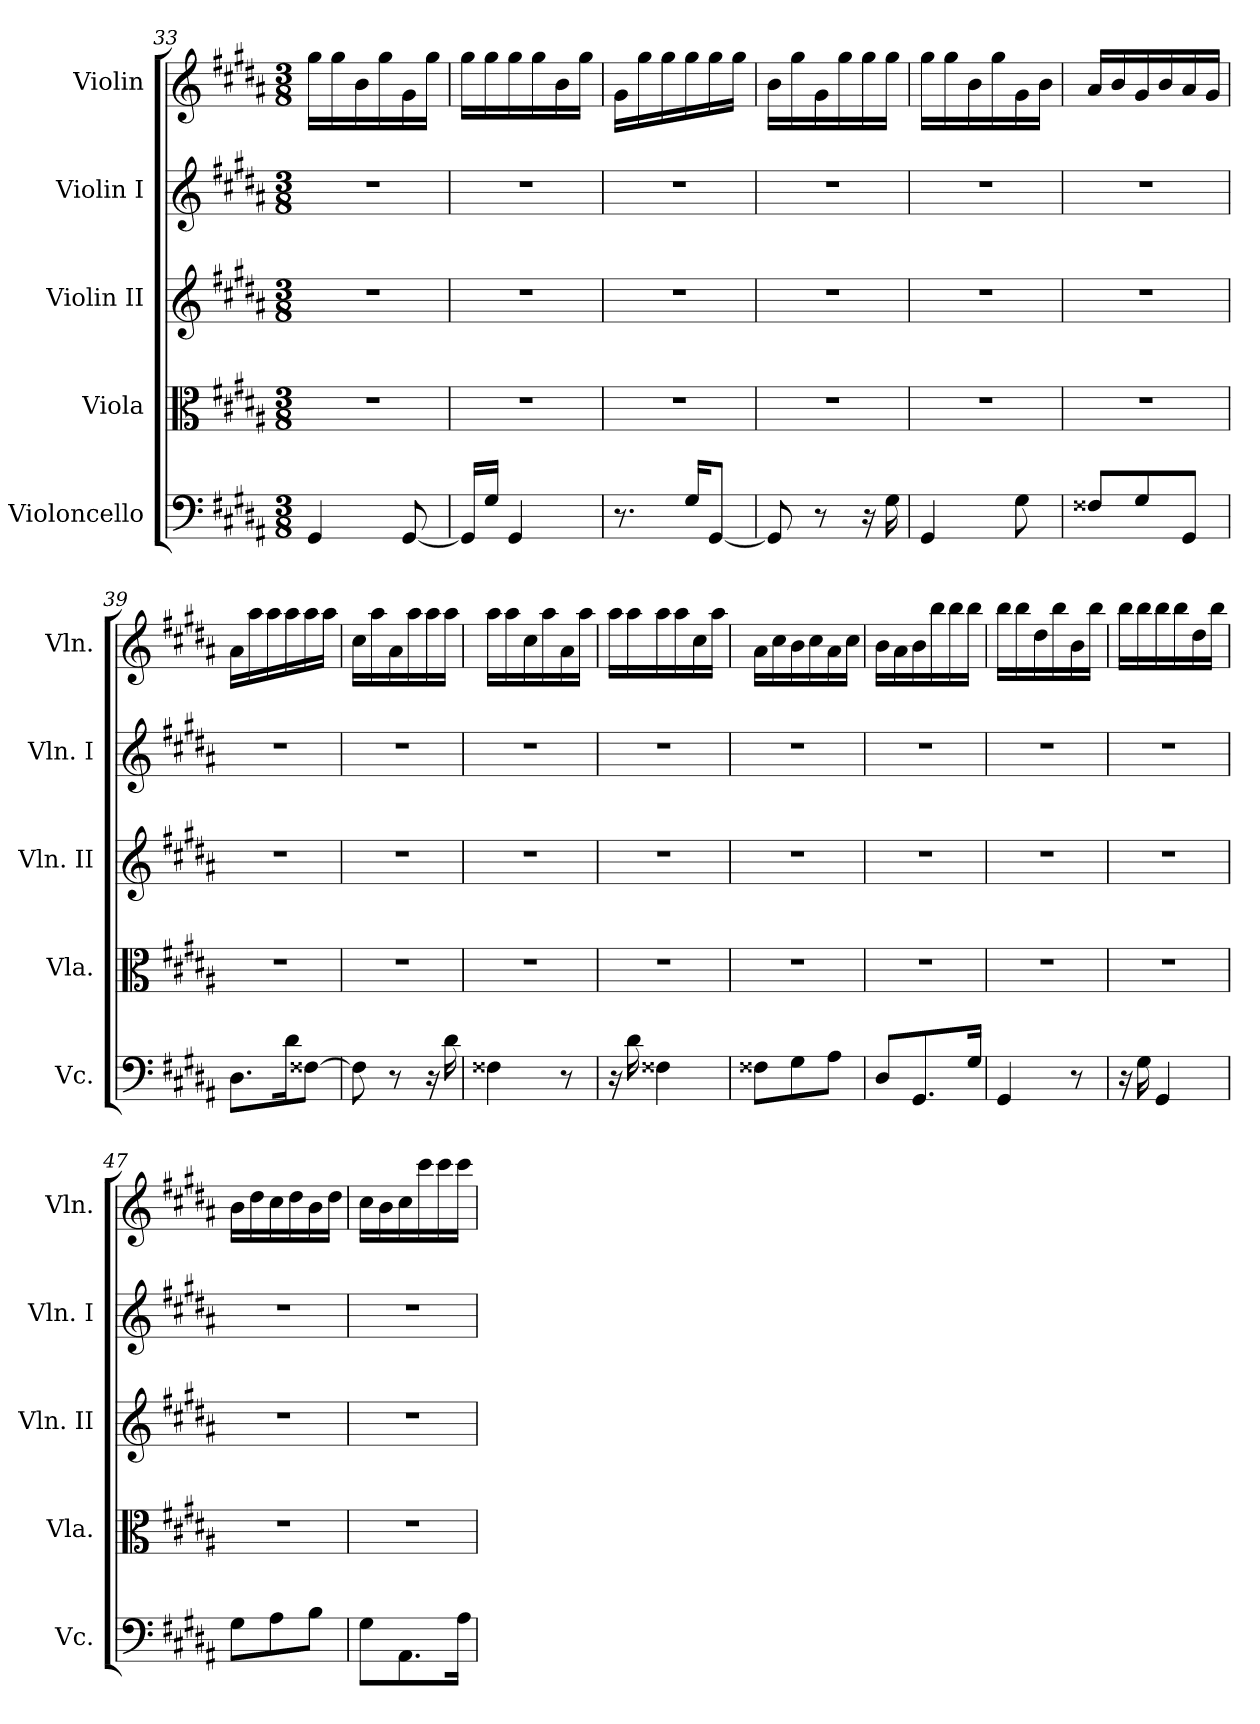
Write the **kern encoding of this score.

**kern	**kern	**kern	**kern	**kern
*part5	*part4	*part3	*part2	*part1
*staff5	*staff4	*staff3	*staff2	*staff1
*I"Violoncello	*I"Viola	*I"Violin II	*I"Violin I	*I"Violin
*I'Vc.	*I'Vla.	*I'Vln. II	*I'Vln. I	*I'Vln.
*clefF4	*clefC3	*clefG2	*clefG2	*clefG2
*k[f#c#g#d#a#]	*k[f#c#g#d#a#]	*k[f#c#g#d#a#]	*k[f#c#g#d#a#]	*k[f#c#g#d#a#]
*M3/8	*M3/8	*M3/8	*M3/8	*M3/8
=33	=33	=33	=33	=33
4GG#/	4.r	4.r	4.r	16gg#\LL
.	.	.	.	16gg#\
.	.	.	.	16b\
.	.	.	.	16gg#\
[8GG#/	.	.	.	16g#\
.	.	.	.	16gg#\JJ
=34	=34	=34	=34	=34
16GG#/LL]	4.r	4.r	4.r	16gg#\LL
16G#/JJ	.	.	.	16gg#\
4GG#/	.	.	.	16gg#\
.	.	.	.	16gg#\
.	.	.	.	16b\
.	.	.	.	16gg#\JJ
=35	=35	=35	=35	=35
8.r	4.r	4.r	4.r	16g#\LL
.	.	.	.	16gg#\
.	.	.	.	16gg#\
16G#/KL	.	.	.	16gg#\
[8GG#/J	.	.	.	16gg#\
.	.	.	.	16gg#\JJ
!!LO:LB:g=z
=36	=36	=36	=36	=36
8GG#/]	4.r	4.r	4.r	16b\LL
.	.	.	.	16gg#\
8r	.	.	.	16g#\
.	.	.	.	16gg#\
16r	.	.	.	16gg#\
16G#\	.	.	.	16gg#\JJ
=37	=37	=37	=37	=37
4GG#/	4.r	4.r	4.r	16gg#\LL
.	.	.	.	16gg#\
.	.	.	.	16b\
.	.	.	.	16gg#\
8G#\	.	.	.	16g#\
.	.	.	.	16b\JJ
=38	=38	=38	=38	=38
8F##X/L	4.r	4.r	4.r	16a#/LL
.	.	.	.	16b/
8G#/	.	.	.	16g#/
.	.	.	.	16b/
8GG#/J	.	.	.	16a#/
.	.	.	.	16g#/JJ
=39	=39	=39	=39	=39
8.D#\L	4.r	4.r	4.r	16a#\LL
.	.	.	.	16aa#\
.	.	.	.	16aa#\
16d#\K	.	.	.	16aa#\
[8F##X\J	.	.	.	16aa#\
.	.	.	.	16aa#\JJ
=40	=40	=40	=40	=40
8F##\]	4.r	4.r	4.r	16cc#\LL
.	.	.	.	16aa#\
8r	.	.	.	16a#\
.	.	.	.	16aa#\
16r	.	.	.	16aa#\
16d#\	.	.	.	16aa#\JJ
!!LO:PB:g=z
=41	=41	=41	=41	=41
4F##X\	4.r	4.r	4.r	16aa#\LL
.	.	.	.	16aa#\
.	.	.	.	16cc#\
.	.	.	.	16aa#\
8r	.	.	.	16a#\
.	.	.	.	16aa#\JJ
=42	=42	=42	=42	=42
16r	4.r	4.r	4.r	16aa#\LL
16d#\	.	.	.	16aa#\
4F##X\	.	.	.	16aa#\
.	.	.	.	16aa#\
.	.	.	.	16cc#\
.	.	.	.	16aa#\JJ
=43	=43	=43	=43	=43
8F##X\L	4.r	4.r	4.r	16a#\LL
.	.	.	.	16cc#\
8G#\	.	.	.	16b\
.	.	.	.	16cc#\
8A#\J	.	.	.	16a#\
.	.	.	.	16cc#\JJ
=44	=44	=44	=44	=44
8D#/L	4.r	4.r	4.r	16b\LL
.	.	.	.	16a#\
8.GG#/	.	.	.	16b\
.	.	.	.	16bb\
.	.	.	.	16bb\
16G#/Jk	.	.	.	16bb\JJ
=45	=45	=45	=45	=45
4GG#/	4.r	4.r	4.r	16bb\LL
.	.	.	.	16bb\
.	.	.	.	16dd#\
.	.	.	.	16bb\
8r	.	.	.	16b\
.	.	.	.	16bb\JJ
!!LO:LB:g=z
=46	=46	=46	=46	=46
16r	4.r	4.r	4.r	16bb\LL
16G#\	.	.	.	16bb\
4GG#/	.	.	.	16bb\
.	.	.	.	16bb\
.	.	.	.	16dd#\
.	.	.	.	16bb\JJ
=47	=47	=47	=47	=47
8G#\L	4.r	4.r	4.r	16b\LL
.	.	.	.	16dd#\
8A#\	.	.	.	16cc#\
.	.	.	.	16dd#\
8B\J	.	.	.	16b\
.	.	.	.	16dd#\JJ
=48	=48	=48	=48	=48
8G#\L	4.r	4.r	4.r	16cc#\LL
.	.	.	.	16b\
8.AA#\	.	.	.	16cc#\
.	.	.	.	16ccc#\
.	.	.	.	16ccc#\
16A#\Jk	.	.	.	16ccc#\JJ
=	=	=	=	=
*-	*-	*-	*-	*-
